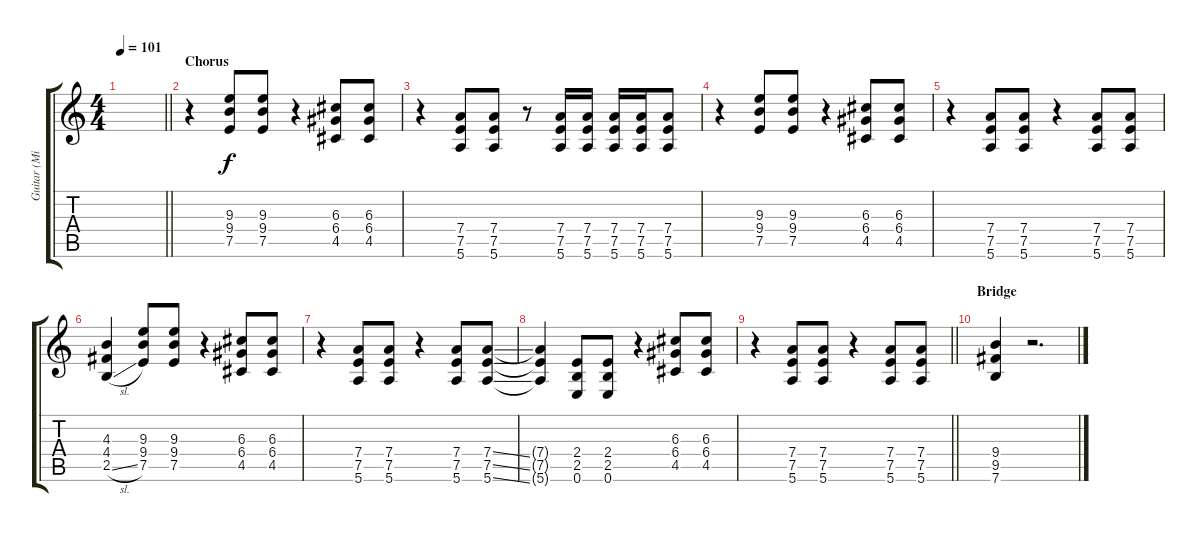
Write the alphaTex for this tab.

\track ("Guitar (Mike)" "Guitar (Mi") {instrument distortionguitar}
\staff {score tabs}
\tuning (E4 B3 G3 D3 A2 E2) {hide}
\ts (4 4)
\tempo 101
\clef g2
\barLineRight lightlight
\ks c
|
\section ("" "Chorus")
r.4 (9.3 9.4 7.5).8 (9.3 9.4 7.5).8 r.4 (6.3 6.4 4.5).8 (6.3 6.4 4.5).8 |
r.4 (7.4 7.5 5.6).8 (7.4 7.5 5.6).8 r.8 (7.4 7.5 5.6).16 (7.4 7.5 5.6).16 (7.4 7.5 5.6).16 (7.4 7.5 5.6).16 (7.4 7.5 5.6).8 |
r.4 (9.3 9.4 7.5).8 (9.3 9.4 7.5).8 r.4 (6.3 6.4 4.5).8 (6.3 6.4 4.5).8 |
r.4 (7.4 7.5 5.6).8 (7.4 7.5 5.6).8 r.4 (7.4 7.5 5.6).8 (7.4 7.5 5.6).8 |
(4.3 4.4 2.5{sl}).4 (9.3 9.4 7.5).8 (9.3 9.4 7.5).8 r.4 (6.3 6.4 4.5).8 (6.3 6.4 4.5).8 |
r.4 (7.4 7.5 5.6).8 (7.4 7.5 5.6).8 r.4 (7.4 7.5 5.6).8 (7.4{ss} 7.5{ss} 5.6{ss}).8 |
(7.4{t} 7.5{t} 5.6{t}).4 (2.4 2.5 0.6).8 (2.4 2.5 0.6).8 r.4 (6.3 6.4 4.5).8 (6.3 6.4 4.5).8 |
\barLineRight lightlight
r.4 (7.4 7.5 5.6).8 (7.4 7.5 5.6).8 r.4 (7.4 7.5 5.6).8 (7.4 7.5 5.6).8 |
\section ("" "Bridge")
(9.4 9.5 7.6).4 r.2{d}
